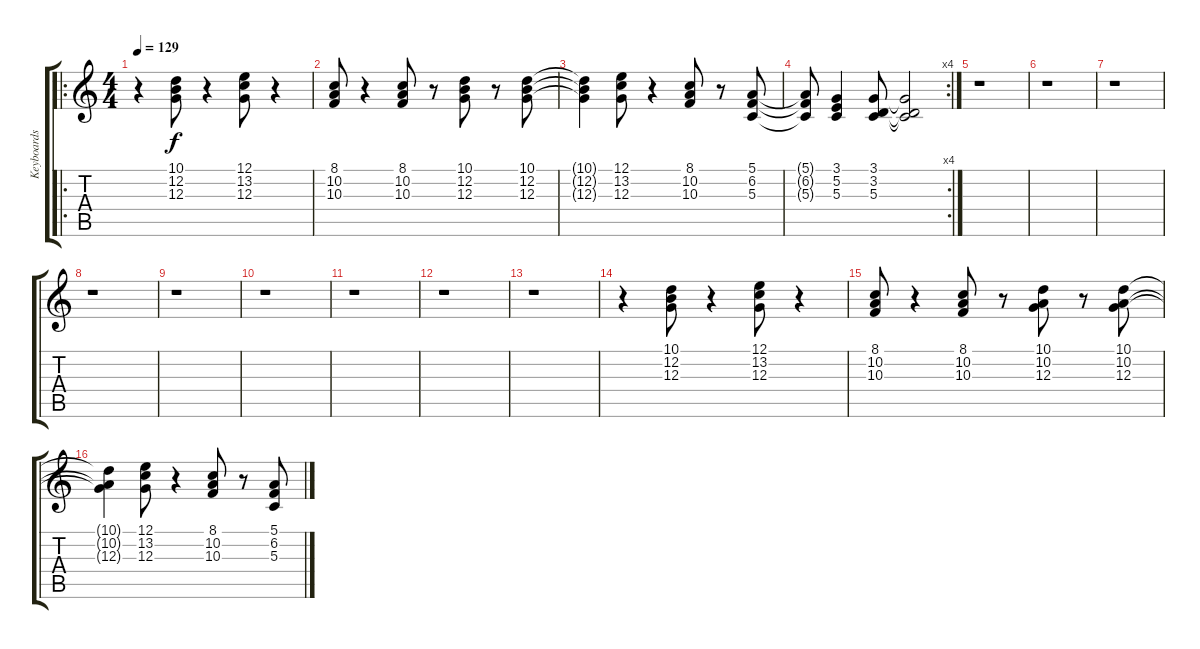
\track ("Keyboards" "Keyboards") {instrument synthstrings1}
\staff {score tabs}
\tuning (E4 B3 G3 D3 A2 E2) {hide}
\ro
\ts (4 4)
\tempo 129
\clef g2
\ks c
r.4{dy f} (10.1 12.2 12.3).8 r.4 (12.1 13.2 12.3).8 r.4 |
(8.1 10.2 10.3).8 r.4 (8.1 10.2 10.3).8 r.8 (10.1 12.2 12.3).8 r.8 (10.1 12.2 12.3).8 |
(10.1{t} 12.2{t} 12.3{t}).4 (12.1 13.2 12.3).8 r.4 (8.1 10.2 10.3).8 r.8 (5.1 6.2 5.3).8 |
\rc 4
(5.1{t} 6.2{t} 5.3{t}).8 (3.1 5.2 5.3).4 (3.1 3.2 5.3).8 (3.1{t} 3.2{t} 5.3{t}).2 |
r.1 |
r.1 |
r.1 |
r.1 |
r.1 |
r.1 |
r.1 |
r.1 |
r.1 |
r.4 (10.1 12.2 12.3).8 r.4 (12.1 13.2 12.3).8 r.4 |
(8.1 10.2 10.3).8 r.4 (8.1 10.2 10.3).8 r.8 (10.1 10.2 12.3).8 r.8 (10.1 10.2 12.3).8 |
(10.1{t} 10.2{t} 12.3{t}).4 (12.1 13.2 12.3).8 r.4 (8.1 10.2 10.3).8 r.8 (5.1 6.2 5.3).8
